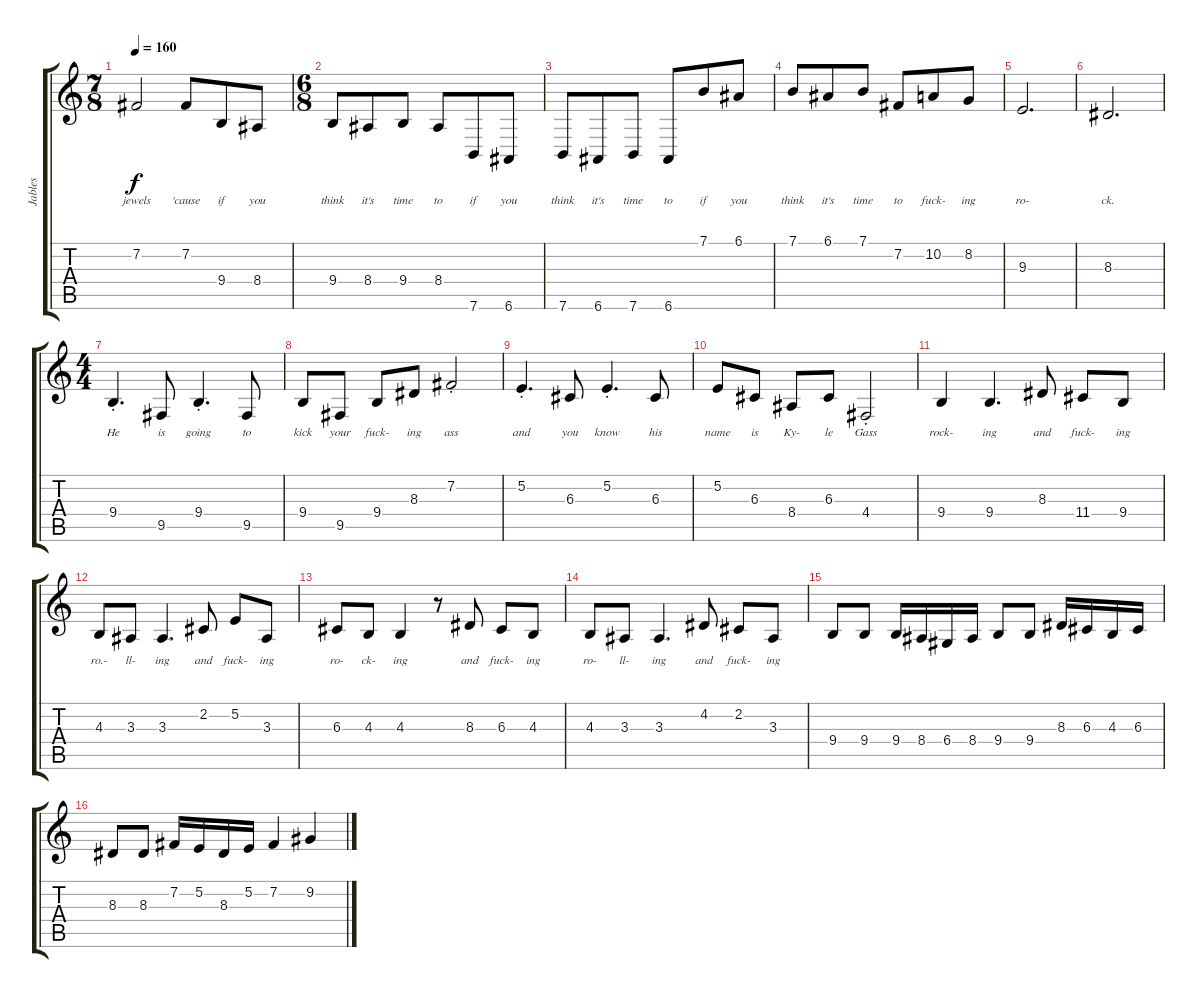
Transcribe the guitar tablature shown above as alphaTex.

\track ("Jables" "Jables") {instrument tenorsax}
\staff {score tabs}
\tuning (E4 B3 G3 D3 A2 E2) {hide}
\ts (7 8)
\tempo 160
\clef g2
\ks c
7.2.2{lyrics (0 "jewels") lyrics (1 "") lyrics (2 "") lyrics (3 "") lyrics (4 "") dy f} 7.2.8{lyrics (0 "'cause") lyrics (1 "") lyrics (2 "") lyrics (3 "") lyrics (4 "")} 9.4.8{lyrics (0 "if") lyrics (1 "") lyrics (2 "") lyrics (3 "") lyrics (4 "")} 8.4.8{lyrics (0 "you") lyrics (1 "") lyrics (2 "") lyrics (3 "") lyrics (4 "")} |
\ts (6 8)
9.4.8{lyrics (0 "think") lyrics (1 "") lyrics (2 "") lyrics (3 "") lyrics (4 "")} 8.4.8{lyrics (0 "it's") lyrics (1 "") lyrics (2 "") lyrics (3 "") lyrics (4 "")} 9.4.8{lyrics (0 "time") lyrics (1 "") lyrics (2 "") lyrics (3 "") lyrics (4 "")} 8.4.8{lyrics (0 "to") lyrics (1 "") lyrics (2 "") lyrics (3 "") lyrics (4 "")} 7.6.8{lyrics (0 "if") lyrics (1 "") lyrics (2 "") lyrics (3 "") lyrics (4 "")} 6.6.8{lyrics (0 "you") lyrics (1 "") lyrics (2 "") lyrics (3 "") lyrics (4 "")} |
7.6.8{lyrics (0 "think") lyrics (1 "") lyrics (2 "") lyrics (3 "") lyrics (4 "")} 6.6.8{lyrics (0 "it's") lyrics (1 "") lyrics (2 "") lyrics (3 "") lyrics (4 "")} 7.6.8{lyrics (0 "time") lyrics (1 "") lyrics (2 "") lyrics (3 "") lyrics (4 "")} 6.6.8{lyrics (0 "to") lyrics (1 "") lyrics (2 "") lyrics (3 "") lyrics (4 "")} 7.1.8{lyrics (0 "if") lyrics (1 "") lyrics (2 "") lyrics (3 "") lyrics (4 "")} 6.1.8{lyrics (0 "you") lyrics (1 "") lyrics (2 "") lyrics (3 "") lyrics (4 "")} |
7.1.8{lyrics (0 "think") lyrics (1 "") lyrics (2 "") lyrics (3 "") lyrics (4 "")} 6.1.8{lyrics (0 "it's") lyrics (1 "") lyrics (2 "") lyrics (3 "") lyrics (4 "")} 7.1.8{lyrics (0 "time") lyrics (1 "") lyrics (2 "") lyrics (3 "") lyrics (4 "")} 7.2.8{lyrics (0 "to") lyrics (1 "") lyrics (2 "") lyrics (3 "") lyrics (4 "")} 10.2.8{lyrics (0 "fuck-") lyrics (1 "") lyrics (2 "") lyrics (3 "") lyrics (4 "")} 8.2.8{lyrics (0 "ing") lyrics (1 "") lyrics (2 "") lyrics (3 "") lyrics (4 "")} |
9.3.2{d lyrics (0 "ro-") lyrics (1 "") lyrics (2 "") lyrics (3 "") lyrics (4 "")} |
8.3.2{d lyrics (0 "ck.") lyrics (1 "") lyrics (2 "") lyrics (3 "") lyrics (4 "")} |
\ts (4 4)
9.4{st}.4{d lyrics (0 "He") lyrics (1 "") lyrics (2 "") lyrics (3 "") lyrics (4 "")} 9.5.8{lyrics (0 "is") lyrics (1 "") lyrics (2 "") lyrics (3 "") lyrics (4 "")} 9.4{st}.4{d lyrics (0 "going") lyrics (1 "") lyrics (2 "") lyrics (3 "") lyrics (4 "")} 9.5.8{lyrics (0 "to") lyrics (1 "") lyrics (2 "") lyrics (3 "") lyrics (4 "")} |
9.4.8{lyrics (0 "kick") lyrics (1 "") lyrics (2 "") lyrics (3 "") lyrics (4 "")} 9.5.8{lyrics (0 "your") lyrics (1 "") lyrics (2 "") lyrics (3 "") lyrics (4 "")} 9.4.8{lyrics (0 "fuck-") lyrics (1 "") lyrics (2 "") lyrics (3 "") lyrics (4 "")} 8.3.8{lyrics (0 "ing") lyrics (1 "") lyrics (2 "") lyrics (3 "") lyrics (4 "")} 7.2{st}.2{lyrics (0 "ass") lyrics (1 "") lyrics (2 "") lyrics (3 "") lyrics (4 "")} |
5.2{st}.4{d lyrics (0 "and") lyrics (1 "") lyrics (2 "") lyrics (3 "") lyrics (4 "")} 6.3.8{lyrics (0 "you") lyrics (1 "") lyrics (2 "") lyrics (3 "") lyrics (4 "")} 5.2{st}.4{d lyrics (0 "know") lyrics (1 "") lyrics (2 "") lyrics (3 "") lyrics (4 "")} 6.3.8{lyrics (0 "his") lyrics (1 "") lyrics (2 "") lyrics (3 "") lyrics (4 "")} |
5.2.8{lyrics (0 "name") lyrics (1 "") lyrics (2 "") lyrics (3 "") lyrics (4 "")} 6.3.8{lyrics (0 "is") lyrics (1 "") lyrics (2 "") lyrics (3 "") lyrics (4 "")} 8.4.8{lyrics (0 "Ky-") lyrics (1 "") lyrics (2 "") lyrics (3 "") lyrics (4 "")} 6.3.8{lyrics (0 "le") lyrics (1 "") lyrics (2 "") lyrics (3 "") lyrics (4 "")} 4.4{st}.2{lyrics (0 "Gass") lyrics (1 "") lyrics (2 "") lyrics (3 "") lyrics (4 "")} |
9.4.4{lyrics (0 "rock-") lyrics (1 "") lyrics (2 "") lyrics (3 "") lyrics (4 "")} 9.4.4{d lyrics (0 "ing") lyrics (1 "") lyrics (2 "") lyrics (3 "") lyrics (4 "")} 8.3.8{lyrics (0 "and") lyrics (1 "") lyrics (2 "") lyrics (3 "") lyrics (4 "")} 11.4.8{lyrics (0 "fuck-") lyrics (1 "") lyrics (2 "") lyrics (3 "") lyrics (4 "")} 9.4.8{lyrics (0 "ing") lyrics (1 "") lyrics (2 "") lyrics (3 "") lyrics (4 "")} |
4.3.8{lyrics (0 "ro.-") lyrics (1 "") lyrics (2 "") lyrics (3 "") lyrics (4 "")} 3.3.8{lyrics (0 "ll-") lyrics (1 "") lyrics (2 "") lyrics (3 "") lyrics (4 "")} 3.3.4{d lyrics (0 "ing") lyrics (1 "") lyrics (2 "") lyrics (3 "") lyrics (4 "")} 2.2.8{lyrics (0 "and") lyrics (1 "") lyrics (2 "") lyrics (3 "") lyrics (4 "")} 5.2.8{lyrics (0 "fuck-") lyrics (1 "") lyrics (2 "") lyrics (3 "") lyrics (4 "")} 3.3.8{lyrics (0 "ing") lyrics (1 "") lyrics (2 "") lyrics (3 "") lyrics (4 "")} |
6.3.8{lyrics (0 "ro-") lyrics (1 "") lyrics (2 "") lyrics (3 "") lyrics (4 "")} 4.3.8{lyrics (0 "ck-") lyrics (1 "") lyrics (2 "") lyrics (3 "") lyrics (4 "")} 4.3.4{lyrics (0 "ing") lyrics (1 "") lyrics (2 "") lyrics (3 "") lyrics (4 "")} r.8 8.3.8{lyrics (0 "and") lyrics (1 "") lyrics (2 "") lyrics (3 "") lyrics (4 "")} 6.3.8{lyrics (0 "fuck-") lyrics (1 "") lyrics (2 "") lyrics (3 "") lyrics (4 "")} 4.3.8{lyrics (0 "ing") lyrics (1 "") lyrics (2 "") lyrics (3 "") lyrics (4 "")} |
4.3.8{lyrics (0 "ro-") lyrics (1 "") lyrics (2 "") lyrics (3 "") lyrics (4 "")} 3.3.8{lyrics (0 "ll-") lyrics (1 "") lyrics (2 "") lyrics (3 "") lyrics (4 "")} 3.3.4{d lyrics (0 "ing") lyrics (1 "") lyrics (2 "") lyrics (3 "") lyrics (4 "")} 4.2.8{lyrics (0 "and") lyrics (1 "") lyrics (2 "") lyrics (3 "") lyrics (4 "")} 2.2.8{lyrics (0 "fuck-") lyrics (1 "") lyrics (2 "") lyrics (3 "") lyrics (4 "")} 3.3.8{lyrics (0 "ing") lyrics (1 "") lyrics (2 "") lyrics (3 "") lyrics (4 "")} |
9.4.8 9.4.8 9.4.16 8.4.16 6.4.16 8.4.16 9.4.8 9.4.8 8.3.16 6.3.16 4.3.16 6.3.16 |
8.3.8 8.3.8 7.2.16 5.2.16 8.3.16 5.2.16 7.2.4 9.2.4
